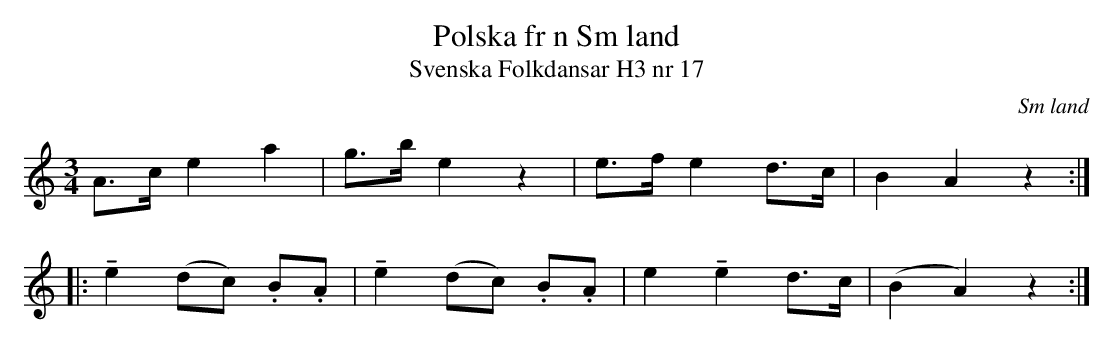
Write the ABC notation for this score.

X:1
T:Polska fr n Sm land
T:Svenska Folkdansar H3 nr 17
O:Sm land
U:t=tenuto
M:3/4
L:1/8
K:Am
A>c e2 a2 | g>b e2 z2 | e>f e2 d>c | B2 A2 z2 ::
te2 (dc) .B.A | te2 (dc) .B.A | e2 te2 d>c | (B2 A2) z2 :|
